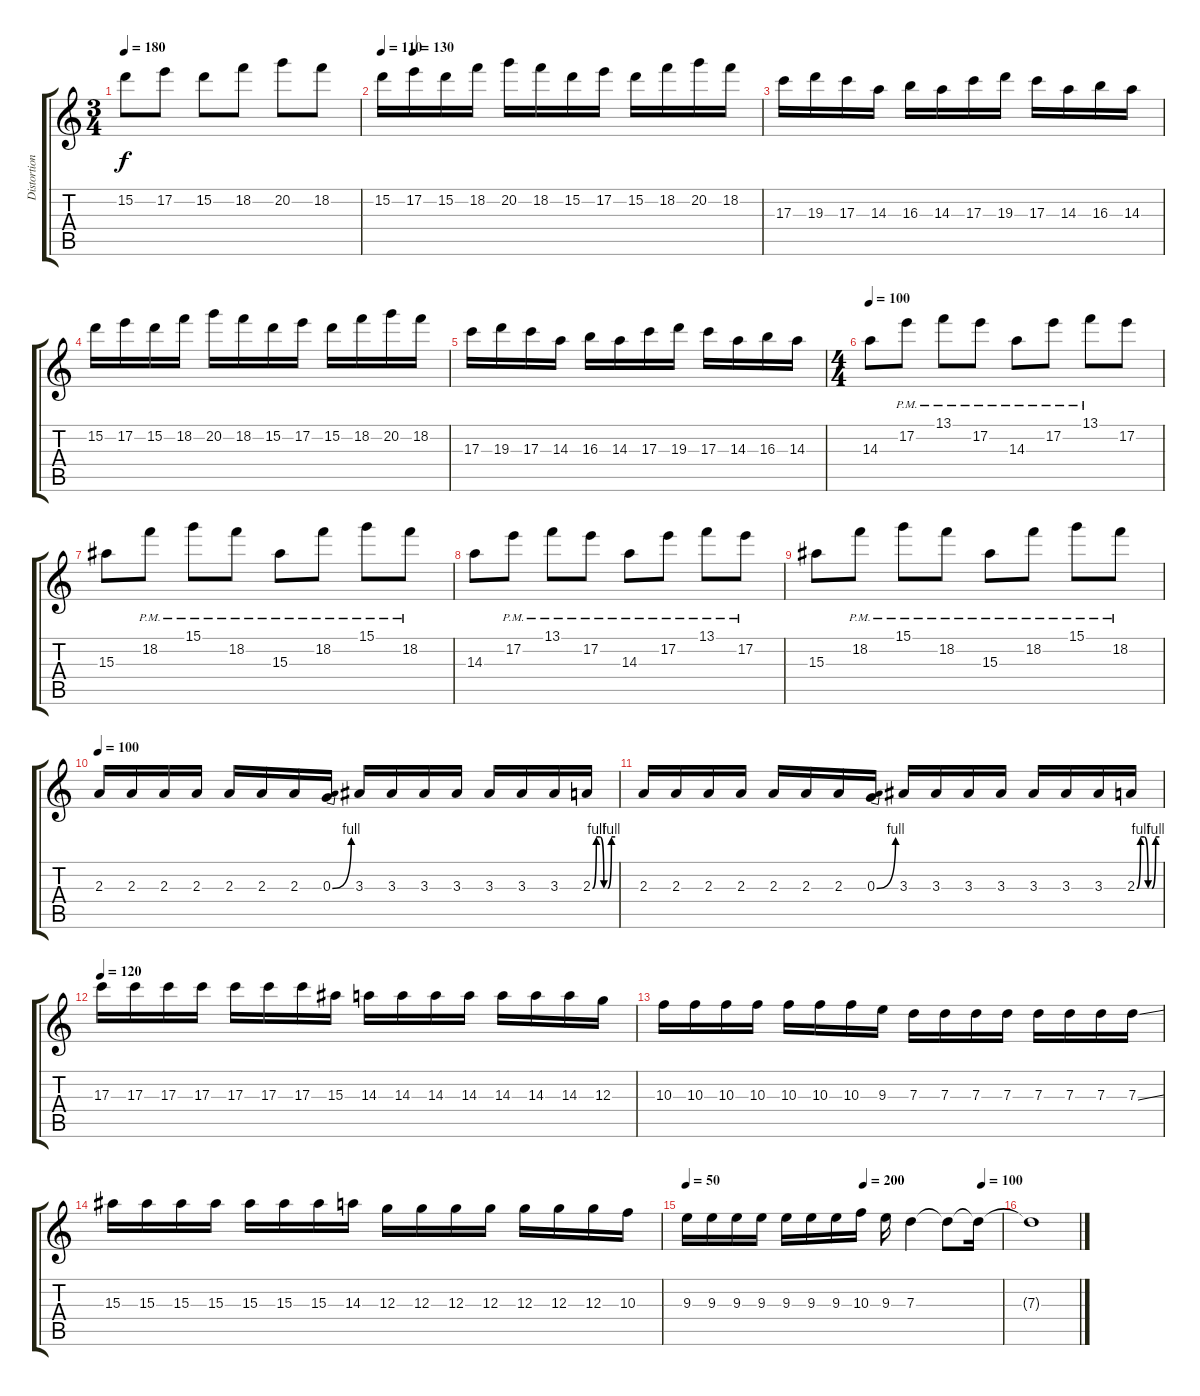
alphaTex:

\track ("Distortion" "Distortion") {instrument distortionguitar}
\staff {score tabs}
\tuning (E4 B3 G3 D3 A2 E2) {hide}
\ts (3 4)
\tempo 180
\clef g2
\ks c
15.2.8{dy f} 17.2.8 15.2.8 18.2.8 20.2.8 18.2.8 |
\tempo 110
\tempo (130 0.08333333333333333)
15.2.16{volume 16} 17.2.16 15.2.16 18.2.16 20.2.16 18.2.16 15.2.16 17.2.16 15.2.16 18.2.16 20.2.16 18.2.16 |
17.3.16 19.3.16 17.3.16 14.3.16 16.3.16 14.3.16 17.3.16 19.3.16 17.3.16 14.3.16 16.3.16 14.3.16 |
15.2.16 17.2.16 15.2.16 18.2.16 20.2.16 18.2.16 15.2.16 17.2.16 15.2.16 18.2.16 20.2.16 18.2.16 |
17.3.16 19.3.16 17.3.16 14.3.16 16.3.16 14.3.16 17.3.16 19.3.16 17.3.16 14.3.16 16.3.16 14.3.16 |
\ts (4 4)
\tempo 100
14.3.8{volume 16} 17.2{pm}.8 13.1{pm}.8 17.2{pm}.8 14.3{pm}.8 17.2{pm}.8 13.1{pm}.8 17.2.8 |
15.3.8 18.2{pm}.8 15.1{pm}.8 18.2{pm}.8 15.3{pm}.8 18.2{pm}.8 15.1{pm}.8 18.2{pm}.8 |
14.3.8 17.2{pm}.8 13.1{pm}.8 17.2{pm}.8 14.3{pm}.8 17.2{pm}.8 13.1{pm}.8 17.2{pm}.8 |
15.3.8 18.2{pm}.8 15.1{pm}.8 18.2{pm}.8 15.3{pm}.8 18.2{pm}.8 15.1{pm}.8 18.2{pm}.8 |
\tempo 100
2.3.16{volume 16} 2.3.16 2.3.16 2.3.16 2.3.16 2.3.16 2.3.16 0.3{be (bend 0 0 60 4)}.16 3.3.16 3.3.16 3.3.16 3.3.16 3.3.16 3.3.16 3.3.16 2.3{be (custom 0 0 10 4 20 4 30 0 40 0 50 4 60 4)}.16 |
2.3.16 2.3.16 2.3.16 2.3.16 2.3.16 2.3.16 2.3.16 0.3{be (bend 0 0 60 4)}.16 3.3.16 3.3.16 3.3.16 3.3.16 3.3.16 3.3.16 3.3.16 2.3{be (custom 0 0 10 4 20 4 30 0 40 0 50 4 60 4)}.16 |
\tempo 120
17.3.16{volume 16} 17.3.16 17.3.16 17.3.16 17.3.16 17.3.16 17.3.16 15.3.16 14.3.16 14.3.16 14.3.16 14.3.16 14.3.16 14.3.16 14.3.16 12.3.16 |
10.3.16 10.3.16 10.3.16 10.3.16 10.3.16 10.3.16 10.3.16 9.3.16 7.3.16 7.3.16 7.3.16 7.3.16 7.3.16 7.3.16 7.3.16 7.3{ss}.16 |
15.3.16 15.3.16 15.3.16 15.3.16 15.3.16 15.3.16 15.3.16 14.3.16 12.3.16 12.3.16 12.3.16 12.3.16 12.3.16 12.3.16 12.3.16 10.3.16 |
\tempo (100 0.9375)
\tempo 50
\tempo (200 0.5625)
9.3.16 9.3.16 9.3.16 9.3.16 9.3.16 9.3.16 9.3.16 10.3.16 9.3.16 7.3.4 7.3{t}.8 7.3{t}.16 |
7.3{t}.1{volume 11}
